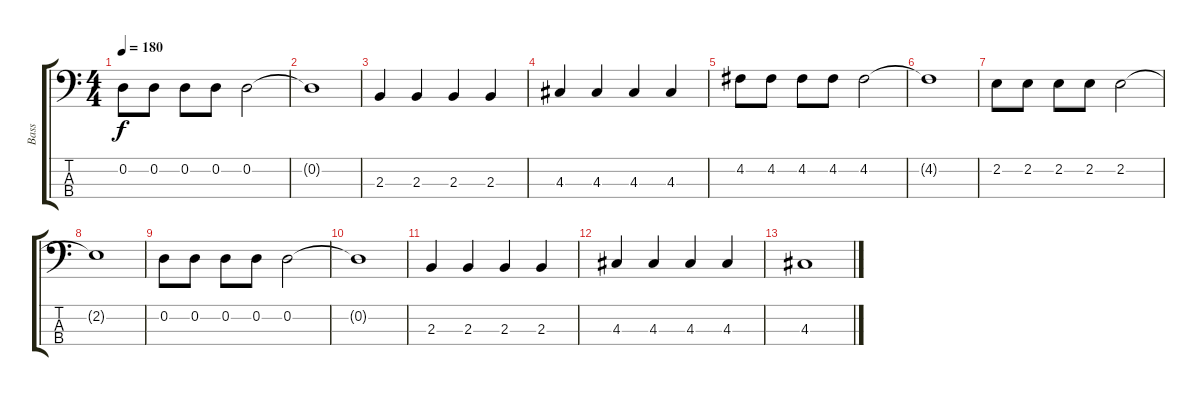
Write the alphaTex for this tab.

\track ("Bass" "Bass") {instrument synthbass2}
\staff {score tabs}
\tuning (G2 D2 A1 E1) {hide}
\ts (4 4)
\tempo 180
\clef f4
\ks c
0.2.8{dy f} 0.2.8 0.2.8 0.2.8 0.2.2 |
0.2{t}.1 |
2.3.4 2.3.4 2.3.4 2.3.4 |
4.3.4 4.3.4 4.3.4 4.3.4 |
4.2.8 4.2.8 4.2.8 4.2.8 4.2.2 |
4.2{t}.1 |
2.2.8 2.2.8 2.2.8 2.2.8 2.2.2 |
2.2{t}.1 |
0.2.8 0.2.8 0.2.8 0.2.8 0.2.2 |
0.2{t}.1 |
2.3.4 2.3.4 2.3.4 2.3.4 |
4.3.4 4.3.4 4.3.4 4.3.4 |
4.3.1
